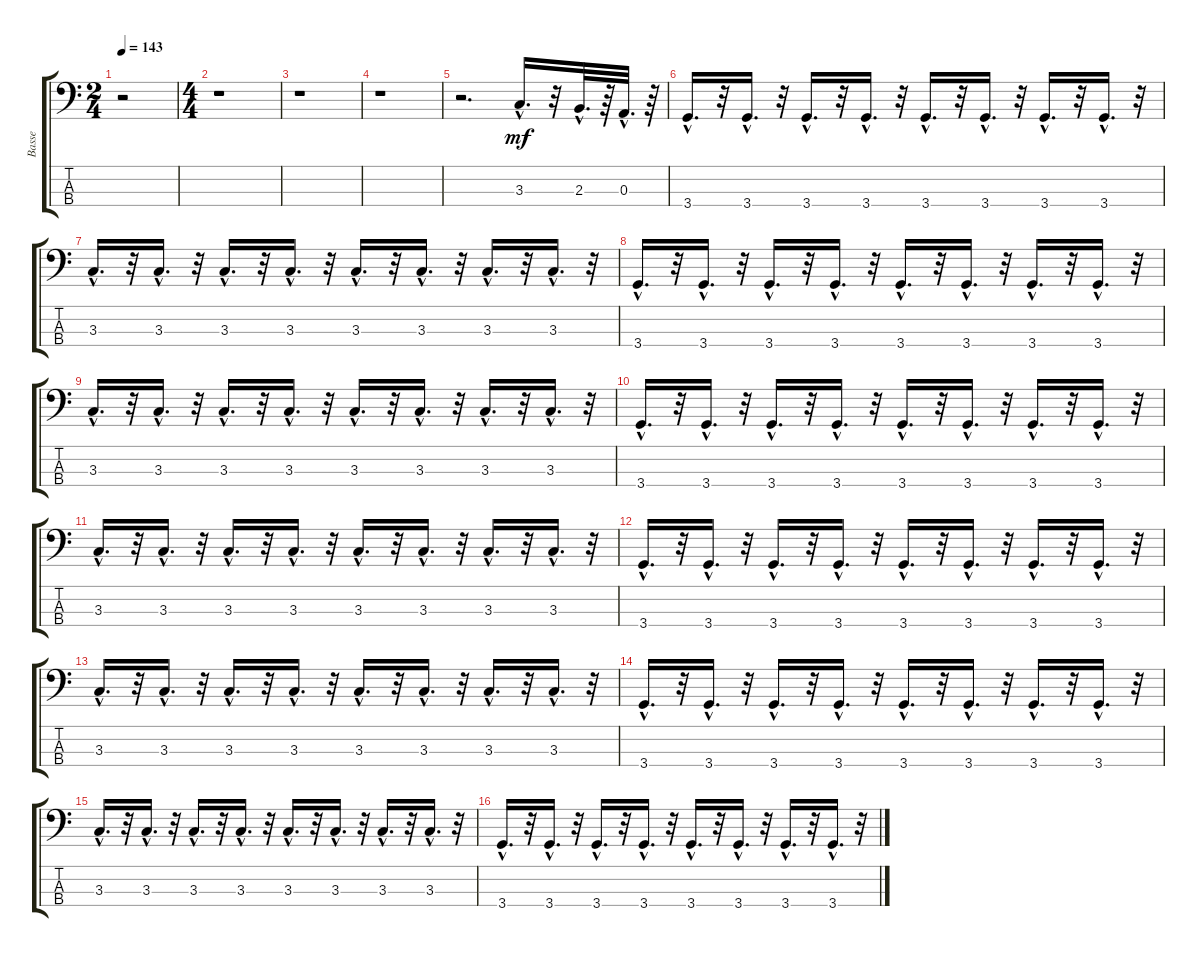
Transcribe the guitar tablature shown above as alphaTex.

\track ("Basse" "Basse") {instrument acousticbass}
\staff {score tabs}
\tuning (G2 D2 A1 E1) {hide}
\ts (2 4)
\tempo 143
\clef f4
\ks c
r.2{dy mf instrument acousticbass} |
\ts (4 4)
r.1 |
r.1 |
r.1 |
r.2{d} 3.3{hac}.16{d} r.32 2.3{hac}.32{d} r.64 0.3{hac}.32{d} r.64 |
3.4{hac}.16{d} r.32 3.4{hac}.16{d} r.32 3.4{hac}.16{d} r.32 3.4{hac}.16{d} r.32 3.4{hac}.16{d} r.32 3.4{hac}.16{d} r.32 3.4{hac}.16{d} r.32 3.4{hac}.16{d} r.32 |
3.3{hac}.16{d} r.32 3.3{hac}.16{d} r.32 3.3{hac}.16{d} r.32 3.3{hac}.16{d} r.32 3.3{hac}.16{d} r.32 3.3{hac}.16{d} r.32 3.3{hac}.16{d} r.32 3.3{hac}.16{d} r.32 |
3.4{hac}.16{d} r.32 3.4{hac}.16{d} r.32 3.4{hac}.16{d} r.32 3.4{hac}.16{d} r.32 3.4{hac}.16{d} r.32 3.4{hac}.16{d} r.32 3.4{hac}.16{d} r.32 3.4{hac}.16{d} r.32 |
3.3{hac}.16{d} r.32 3.3{hac}.16{d} r.32 3.3{hac}.16{d} r.32 3.3{hac}.16{d} r.32 3.3{hac}.16{d} r.32 3.3{hac}.16{d} r.32 3.3{hac}.16{d} r.32 3.3{hac}.16{d} r.32 |
3.4{hac}.16{d} r.32 3.4{hac}.16{d} r.32 3.4{hac}.16{d} r.32 3.4{hac}.16{d} r.32 3.4{hac}.16{d} r.32 3.4{hac}.16{d} r.32 3.4{hac}.16{d} r.32 3.4{hac}.16{d} r.32 |
3.3{hac}.16{d} r.32 3.3{hac}.16{d} r.32 3.3{hac}.16{d} r.32 3.3{hac}.16{d} r.32 3.3{hac}.16{d} r.32 3.3{hac}.16{d} r.32 3.3{hac}.16{d} r.32 3.3{hac}.16{d} r.32 |
3.4{hac}.16{d} r.32 3.4{hac}.16{d} r.32 3.4{hac}.16{d} r.32 3.4{hac}.16{d} r.32 3.4{hac}.16{d} r.32 3.4{hac}.16{d} r.32 3.4{hac}.16{d} r.32 3.4{hac}.16{d} r.32 |
3.3{hac}.16{d} r.32 3.3{hac}.16{d} r.32 3.3{hac}.16{d} r.32 3.3{hac}.16{d} r.32 3.3{hac}.16{d} r.32 3.3{hac}.16{d} r.32 3.3{hac}.16{d} r.32 3.3{hac}.16{d} r.32 |
3.4{hac}.16{d} r.32 3.4{hac}.16{d} r.32 3.4{hac}.16{d} r.32 3.4{hac}.16{d} r.32 3.4{hac}.16{d} r.32 3.4{hac}.16{d} r.32 3.4{hac}.16{d} r.32 3.4{hac}.16{d} r.32 |
3.3{hac}.16{d} r.32 3.3{hac}.16{d} r.32 3.3{hac}.16{d} r.32 3.3{hac}.16{d} r.32 3.3{hac}.16{d} r.32 3.3{hac}.16{d} r.32 3.3{hac}.16{d} r.32 3.3{hac}.16{d} r.32 |
3.4{hac}.16{d} r.32 3.4{hac}.16{d} r.32 3.4{hac}.16{d} r.32 3.4{hac}.16{d} r.32 3.4{hac}.16{d} r.32 3.4{hac}.16{d} r.32 3.4{hac}.16{d} r.32 3.4{hac}.16{d} r.32
